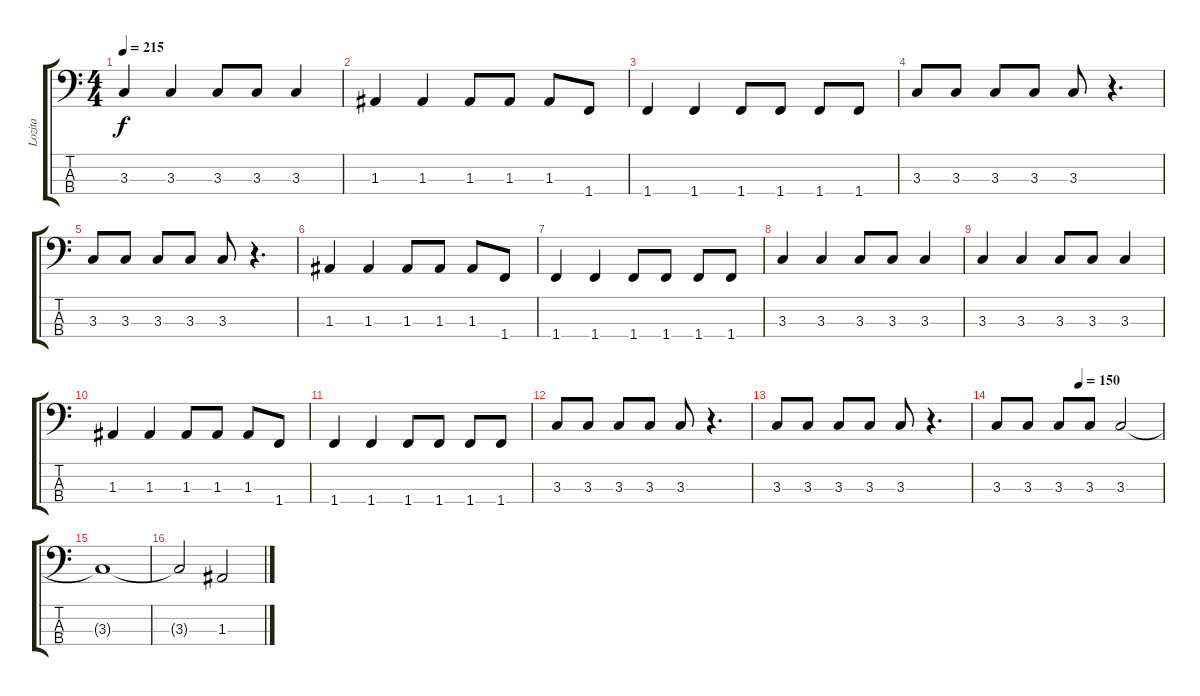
\track ("Lozita" "Lozita") {instrument electricbassfinger}
\staff {score tabs}
\tuning (G2 D2 A1 E1) {hide}
\ts (4 4)
\tempo 215
\clef f4
\ks c
3.3.4{dy f} 3.3.4 3.3.8 3.3.8 3.3.4 |
1.3.4 1.3.4 1.3.8 1.3.8 1.3.8 1.4.8 |
1.4.4 1.4.4 1.4.8 1.4.8 1.4.8 1.4.8 |
3.3.8 3.3.8 3.3.8 3.3.8 3.3.8 r.4{d} |
3.3.8 3.3.8 3.3.8 3.3.8 3.3.8 r.4{d} |
1.3.4 1.3.4 1.3.8 1.3.8 1.3.8 1.4.8 |
1.4.4 1.4.4 1.4.8 1.4.8 1.4.8 1.4.8 |
3.3.4 3.3.4 3.3.8 3.3.8 3.3.4 |
3.3.4 3.3.4 3.3.8 3.3.8 3.3.4 |
1.3.4 1.3.4 1.3.8 1.3.8 1.3.8 1.4.8 |
1.4.4 1.4.4 1.4.8 1.4.8 1.4.8 1.4.8 |
3.3.8 3.3.8 3.3.8 3.3.8 3.3.8 r.4{d} |
3.3.8 3.3.8 3.3.8 3.3.8 3.3.8 r.4{d} |
\tempo (150 0.5)
3.3.8 3.3.8 3.3.8 3.3.8 3.3.2 |
3.3{t}.1 |
3.3{t}.2 1.3.2
